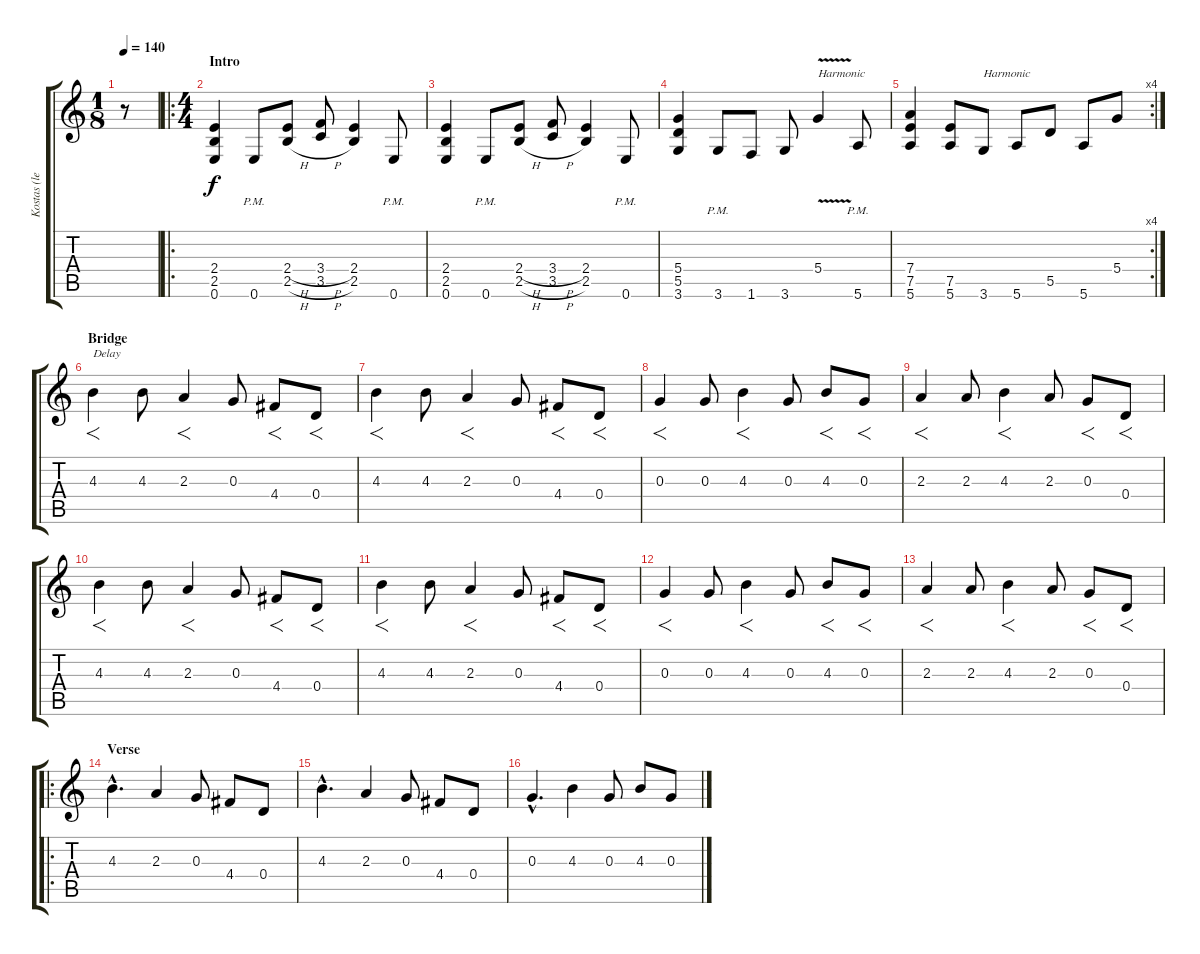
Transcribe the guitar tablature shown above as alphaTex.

\track ("Kostas (lead guitar)" "Kostas (le") {instrument distortionguitar}
\staff {score tabs}
\tuning (E4 B3 G3 D3 A2 E2) {hide}
\ts (1 8)
\tempo 140
\clef g2
\ks c
r.8{dy f instrument distortionguitar} |
\ro
\ts (4 4)
\section ("" "Intro")
(2.4 2.5 0.6).4{instrument distortionguitar} 0.6{pm}.8 (2.4{h} 2.5{h}).8 (3.4{h} 3.5{h}).8 (2.4 2.5).4 0.6{pm}.8 |
(2.4 2.5 0.6).4 0.6{pm}.8 (2.4{h} 2.5{h}).8 (3.4{h} 3.5{h}).8 (2.4 2.5).4 0.6{pm}.8 |
(5.4 5.5 3.6).4 3.6{pm}.8 1.6.8 3.6.8 5.4{v}.4{txt "Harmonic" instrument guitarharmonics} 5.6{pm}.8{instrument distortionguitar} |
\rc 4
(7.4 7.5 5.6).4 (7.5 5.6).8 3.6.8{txt "Harmonic" instrument guitarharmonics} 5.6.8 5.5.8 5.6.8 5.4.8 |
\section ("" "Bridge")
4.3.4{f txt "Delay" instrument distortionguitar} 4.3.8 2.3.4{f} 0.3.8 4.4.8{f} 0.4.8{f} |
4.3.4{f} 4.3.8 2.3.4{f} 0.3.8 4.4.8{f} 0.4.8{f} |
0.3.4{f} 0.3.8 4.3.4{f} 0.3.8 4.3.8{f} 0.3.8{f} |
2.3.4{f} 2.3.8 4.3.4{f} 2.3.8 0.3.8{f} 0.4.8{f} |
4.3.4{f} 4.3.8 2.3.4{f} 0.3.8 4.4.8{f} 0.4.8{f} |
4.3.4{f} 4.3.8 2.3.4{f} 0.3.8 4.4.8{f} 0.4.8{f} |
0.3.4{f} 0.3.8 4.3.4{f} 0.3.8 4.3.8{f} 0.3.8{f} |
2.3.4{f} 2.3.8 4.3.4{f} 2.3.8 0.3.8{f} 0.4.8{f} |
\ro
\section ("" "Verse")
4.3{hac}.4{d} 2.3.4 0.3.8 4.4.8 0.4.8 |
4.3{hac}.4{d} 2.3.4 0.3.8 4.4.8 0.4.8 |
0.3{hac}.4{d} 4.3.4 0.3.8 4.3.8 0.3.8
